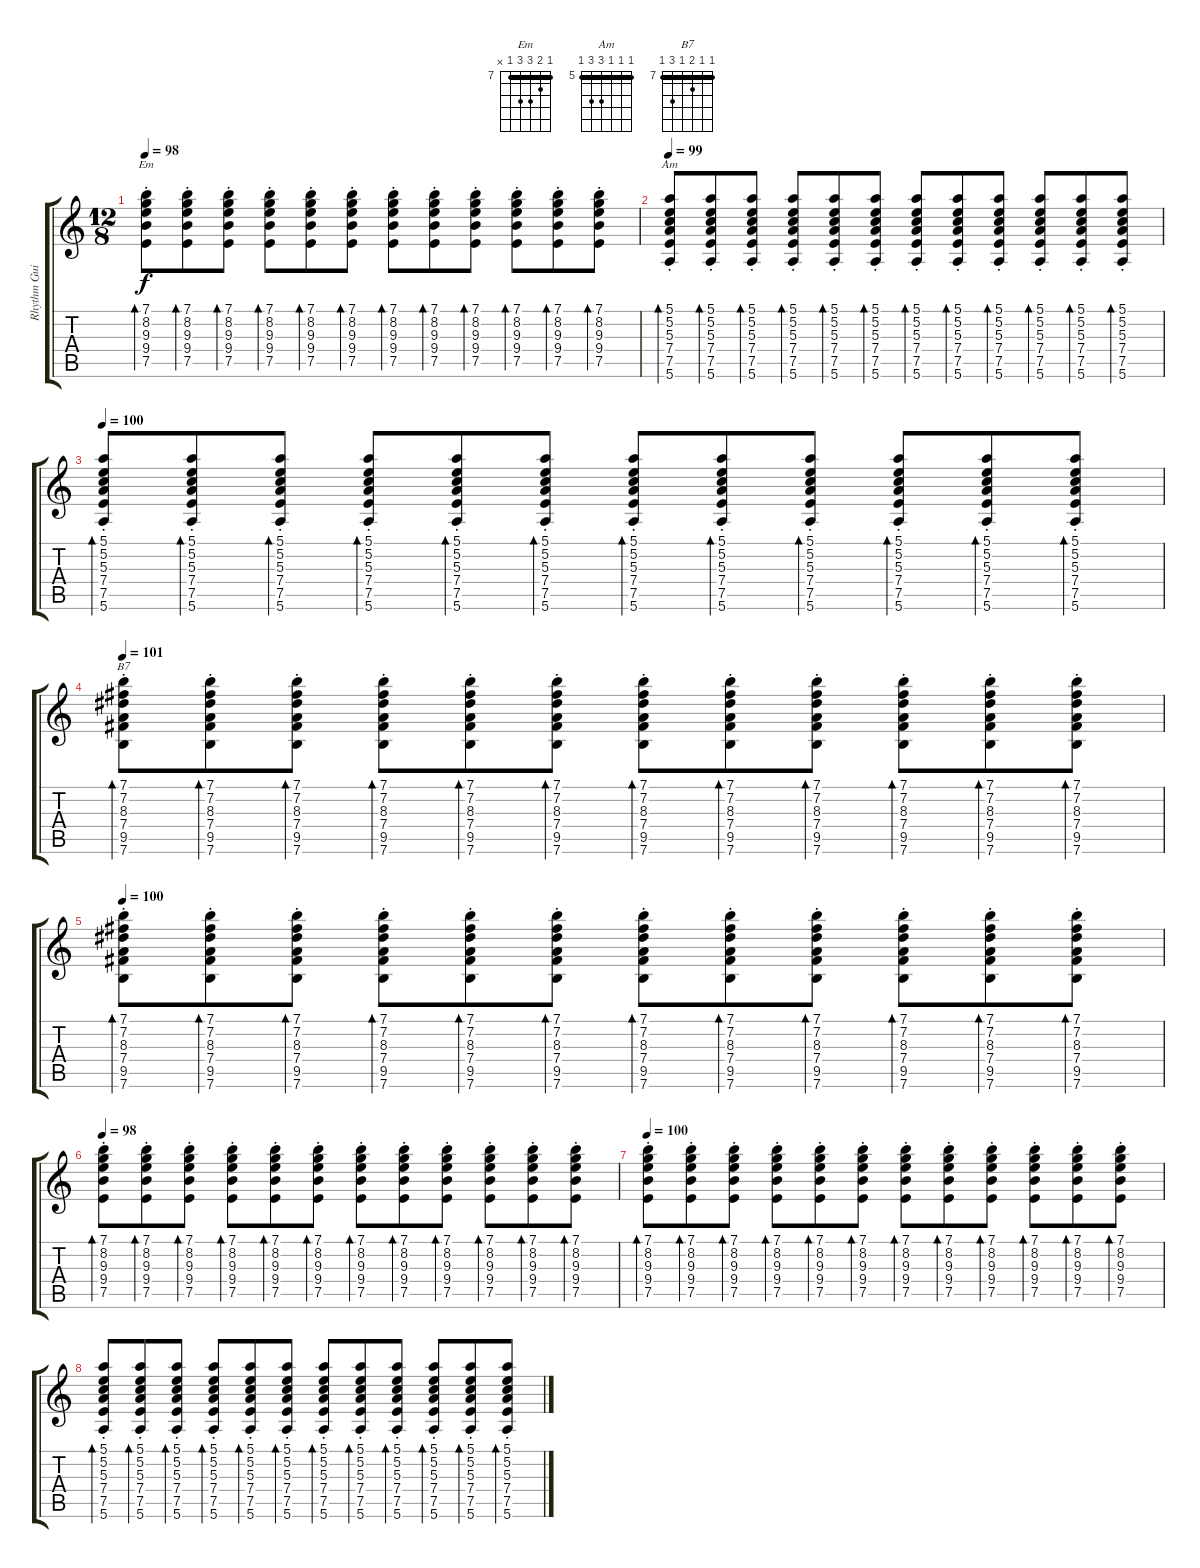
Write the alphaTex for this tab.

\track ("Rhythm Guitar (T. Fogerty)" "Rhythm Gui") {instrument electricguitarjazz}
\staff {score tabs}
\tuning (E4 B3 G3 D3 A2 E2) {hide}
\chord ("Em" 7 8 9 9 7 x) {firstfret 7 barre 7}
\chord ("Am" 5 5 5 7 7 5) {firstfret 5 barre 5}
\chord ("B7" 7 7 8 7 9 7) {firstfret 7 barre 7}
\ts (12 8)
\tempo 98
\clef g2
\ks c
(7.1{st} 8.2{st} 9.3{st} 9.4{st} 7.5{st}).8{bd 60 ch "Em" dy f} (7.1{st} 8.2{st} 9.3{st} 9.4{st} 7.5{st}).8{bd 60} (7.1{st} 8.2{st} 9.3{st} 9.4{st} 7.5{st}).8{bd 60} (7.1{st} 8.2{st} 9.3{st} 9.4{st} 7.5{st}).8{bd 60} (7.1{st} 8.2{st} 9.3{st} 9.4{st} 7.5{st}).8{bd 60} (7.1{st} 8.2{st} 9.3{st} 9.4{st} 7.5{st}).8{bd 60} (7.1{st} 8.2{st} 9.3{st} 9.4{st} 7.5{st}).8{bd 60} (7.1{st} 8.2{st} 9.3{st} 9.4{st} 7.5{st}).8{bd 60} (7.1{st} 8.2{st} 9.3{st} 9.4{st} 7.5{st}).8{bd 60} (7.1{st} 8.2{st} 9.3{st} 9.4{st} 7.5{st}).8{bd 60} (7.1{st} 8.2{st} 9.3{st} 9.4{st} 7.5{st}).8{bd 60} (7.1{st} 8.2{st} 9.3{st} 9.4{st} 7.5{st}).8{bd 60} |
\tempo 99
(5.1{st} 5.2{st} 5.3{st} 7.4{st} 7.5{st} 5.6{st}).8{bd 60 ch "Am"} (5.1{st} 5.2{st} 5.3{st} 7.4{st} 7.5{st} 5.6{st}).8{bd 60} (5.1{st} 5.2{st} 5.3{st} 7.4{st} 7.5{st} 5.6{st}).8{bd 60} (5.1{st} 5.2{st} 5.3{st} 7.4{st} 7.5{st} 5.6{st}).8{bd 60} (5.1{st} 5.2{st} 5.3{st} 7.4{st} 7.5{st} 5.6{st}).8{bd 60} (5.1{st} 5.2{st} 5.3{st} 7.4{st} 7.5{st} 5.6{st}).8{bd 60} (5.1{st} 5.2{st} 5.3{st} 7.4{st} 7.5{st} 5.6{st}).8{bd 60} (5.1{st} 5.2{st} 5.3{st} 7.4{st} 7.5{st} 5.6{st}).8{bd 60} (5.1{st} 5.2{st} 5.3{st} 7.4{st} 7.5{st} 5.6{st}).8{bd 60} (5.1{st} 5.2{st} 5.3{st} 7.4{st} 7.5{st} 5.6{st}).8{bd 60} (5.1{st} 5.2{st} 5.3{st} 7.4{st} 7.5{st} 5.6{st}).8{bd 60} (5.1{st} 5.2{st} 5.3{st} 7.4{st} 7.5{st} 5.6{st}).8{bd 60} |
\tempo 100
(5.1{st} 5.2{st} 5.3{st} 7.4{st} 7.5{st} 5.6{st}).8{bd 60} (5.1{st} 5.2{st} 5.3{st} 7.4{st} 7.5{st} 5.6{st}).8{bd 60} (5.1{st} 5.2{st} 5.3{st} 7.4{st} 7.5{st} 5.6{st}).8{bd 60} (5.1{st} 5.2{st} 5.3{st} 7.4{st} 7.5{st} 5.6{st}).8{bd 60} (5.1{st} 5.2{st} 5.3{st} 7.4{st} 7.5{st} 5.6{st}).8{bd 60} (5.1{st} 5.2{st} 5.3{st} 7.4{st} 7.5{st} 5.6{st}).8{bd 60} (5.1{st} 5.2{st} 5.3{st} 7.4{st} 7.5{st} 5.6{st}).8{bd 60} (5.1{st} 5.2{st} 5.3{st} 7.4{st} 7.5{st} 5.6{st}).8{bd 60} (5.1{st} 5.2{st} 5.3{st} 7.4{st} 7.5{st} 5.6{st}).8{bd 60} (5.1{st} 5.2{st} 5.3{st} 7.4{st} 7.5{st} 5.6{st}).8{bd 60} (5.1{st} 5.2{st} 5.3{st} 7.4{st} 7.5{st} 5.6{st}).8{bd 60} (5.1{st} 5.2{st} 5.3{st} 7.4{st} 7.5{st} 5.6{st}).8{bd 60} |
\tempo 101
(7.1{st} 7.2{st} 8.3{st} 7.4{st} 9.5{st} 7.6{st}).8{bd 60 ch "B7"} (7.1{st} 7.2{st} 8.3{st} 7.4{st} 9.5{st} 7.6{st}).8{bd 60} (7.1{st} 7.2{st} 8.3{st} 7.4{st} 9.5{st} 7.6{st}).8{bd 60} (7.1{st} 7.2{st} 8.3{st} 7.4{st} 9.5{st} 7.6{st}).8{bd 60} (7.1{st} 7.2{st} 8.3{st} 7.4{st} 9.5{st} 7.6{st}).8{bd 60} (7.1{st} 7.2{st} 8.3{st} 7.4{st} 9.5{st} 7.6{st}).8{bd 60} (7.1{st} 7.2{st} 8.3{st} 7.4{st} 9.5{st} 7.6{st}).8{bd 60} (7.1{st} 7.2{st} 8.3{st} 7.4{st} 9.5{st} 7.6{st}).8{bd 60} (7.1{st} 7.2{st} 8.3{st} 7.4{st} 9.5{st} 7.6{st}).8{bd 60} (7.1{st} 7.2{st} 8.3{st} 7.4{st} 9.5{st} 7.6{st}).8{bd 60} (7.1{st} 7.2{st} 8.3{st} 7.4{st} 9.5{st} 7.6{st}).8{bd 60} (7.1{st} 7.2{st} 8.3{st} 7.4{st} 9.5{st} 7.6{st}).8{bd 60} |
\tempo 100
(7.1{st} 7.2{st} 8.3{st} 7.4{st} 9.5{st} 7.6{st}).8{bd 60} (7.1{st} 7.2{st} 8.3{st} 7.4{st} 9.5{st} 7.6{st}).8{bd 60} (7.1{st} 7.2{st} 8.3{st} 7.4{st} 9.5{st} 7.6{st}).8{bd 60} (7.1{st} 7.2{st} 8.3{st} 7.4{st} 9.5{st} 7.6{st}).8{bd 60} (7.1{st} 7.2{st} 8.3{st} 7.4{st} 9.5{st} 7.6{st}).8{bd 60} (7.1{st} 7.2{st} 8.3{st} 7.4{st} 9.5{st} 7.6{st}).8{bd 60} (7.1{st} 7.2{st} 8.3{st} 7.4{st} 9.5{st} 7.6{st}).8{bd 60} (7.1{st} 7.2{st} 8.3{st} 7.4{st} 9.5{st} 7.6{st}).8{bd 60} (7.1{st} 7.2{st} 8.3{st} 7.4{st} 9.5{st} 7.6{st}).8{bd 60} (7.1{st} 7.2{st} 8.3{st} 7.4{st} 9.5{st} 7.6{st}).8{bd 60} (7.1{st} 7.2{st} 8.3{st} 7.4{st} 9.5{st} 7.6{st}).8{bd 60} (7.1{st} 7.2{st} 8.3{st} 7.4{st} 9.5{st} 7.6{st}).8{bd 60} |
\tempo 98
(7.1{st} 8.2{st} 9.3{st} 9.4{st} 7.5{st}).8{bd 60} (7.1{st} 8.2{st} 9.3{st} 9.4{st} 7.5{st}).8{bd 60} (7.1{st} 8.2{st} 9.3{st} 9.4{st} 7.5{st}).8{bd 60} (7.1{st} 8.2{st} 9.3{st} 9.4{st} 7.5{st}).8{bd 60} (7.1{st} 8.2{st} 9.3{st} 9.4{st} 7.5{st}).8{bd 60} (7.1{st} 8.2{st} 9.3{st} 9.4{st} 7.5{st}).8{bd 60} (7.1{st} 8.2{st} 9.3{st} 9.4{st} 7.5{st}).8{bd 60} (7.1{st} 8.2{st} 9.3{st} 9.4{st} 7.5{st}).8{bd 60} (7.1{st} 8.2{st} 9.3{st} 9.4{st} 7.5{st}).8{bd 60} (7.1{st} 8.2{st} 9.3{st} 9.4{st} 7.5{st}).8{bd 60} (7.1{st} 8.2{st} 9.3{st} 9.4{st} 7.5{st}).8{bd 60} (7.1{st} 8.2{st} 9.3{st} 9.4{st} 7.5{st}).8{bd 60} |
\tempo 100
(7.1{st} 8.2{st} 9.3{st} 9.4{st} 7.5{st}).8{bd 60} (7.1{st} 8.2{st} 9.3{st} 9.4{st} 7.5{st}).8{bd 60} (7.1{st} 8.2{st} 9.3{st} 9.4{st} 7.5{st}).8{bd 60} (7.1{st} 8.2{st} 9.3{st} 9.4{st} 7.5{st}).8{bd 60} (7.1{st} 8.2{st} 9.3{st} 9.4{st} 7.5{st}).8{bd 60} (7.1{st} 8.2{st} 9.3{st} 9.4{st} 7.5{st}).8{bd 60} (7.1{st} 8.2{st} 9.3{st} 9.4{st} 7.5{st}).8{bd 60} (7.1{st} 8.2{st} 9.3{st} 9.4{st} 7.5{st}).8{bd 60} (7.1{st} 8.2{st} 9.3{st} 9.4{st} 7.5{st}).8{bd 60} (7.1{st} 8.2{st} 9.3{st} 9.4{st} 7.5{st}).8{bd 60} (7.1{st} 8.2{st} 9.3{st} 9.4{st} 7.5{st}).8{bd 60} (7.1{st} 8.2{st} 9.3{st} 9.4{st} 7.5{st}).8{bd 60} |
(5.1{st} 5.2{st} 5.3{st} 7.4{st} 7.5{st} 5.6{st}).8{bd 60} (5.1{st} 5.2{st} 5.3{st} 7.4{st} 7.5{st} 5.6{st}).8{bd 60} (5.1{st} 5.2{st} 5.3{st} 7.4{st} 7.5{st} 5.6{st}).8{bd 60} (5.1{st} 5.2{st} 5.3{st} 7.4{st} 7.5{st} 5.6{st}).8{bd 60} (5.1{st} 5.2{st} 5.3{st} 7.4{st} 7.5{st} 5.6{st}).8{bd 60} (5.1{st} 5.2{st} 5.3{st} 7.4{st} 7.5{st} 5.6{st}).8{bd 60} (5.1{st} 5.2{st} 5.3{st} 7.4{st} 7.5{st} 5.6{st}).8{bd 60} (5.1{st} 5.2{st} 5.3{st} 7.4{st} 7.5{st} 5.6{st}).8{bd 60} (5.1{st} 5.2{st} 5.3{st} 7.4{st} 7.5{st} 5.6{st}).8{bd 60} (5.1{st} 5.2{st} 5.3{st} 7.4{st} 7.5{st} 5.6{st}).8{bd 60} (5.1{st} 5.2{st} 5.3{st} 7.4{st} 7.5{st} 5.6{st}).8{bd 60} (5.1{st} 5.2{st} 5.3{st} 7.4{st} 7.5{st} 5.6{st}).8{bd 60}
